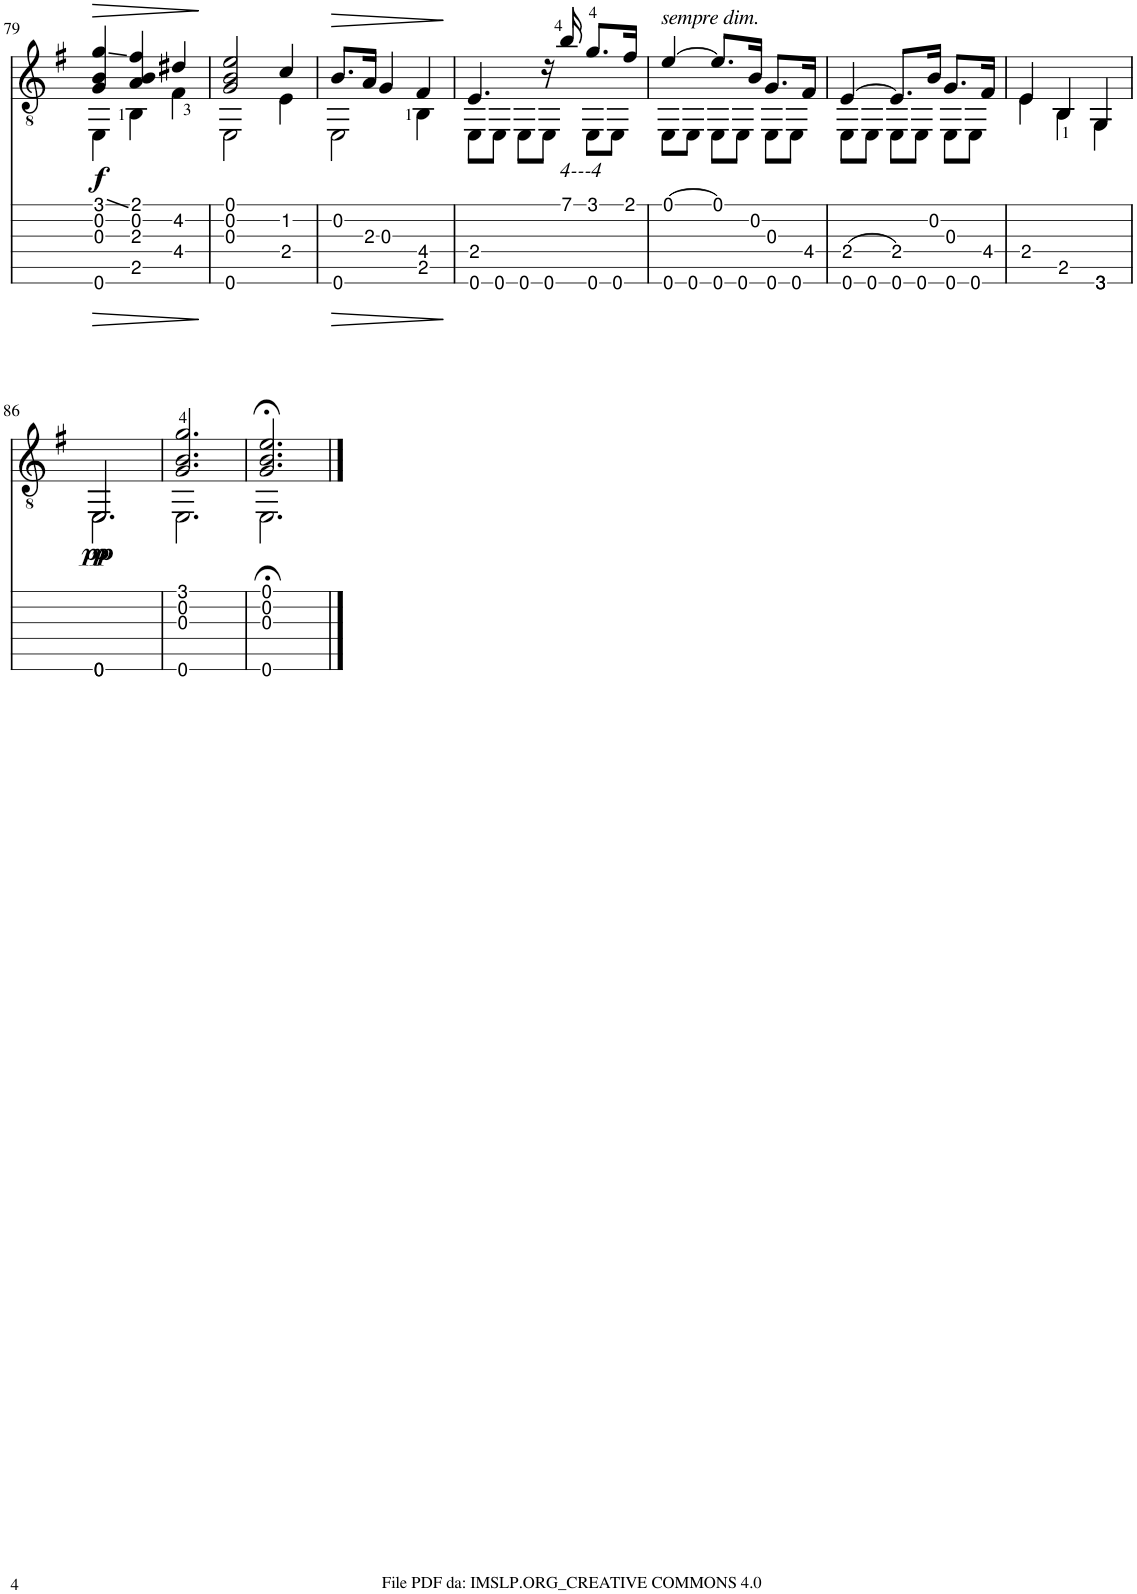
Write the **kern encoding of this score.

**kern	**kern	**dynam
*part1	*part1	*part1
*staff2	*staff1	*staff1/2
*I"Guitar	*	*
*I'Guit.	*	*
!!LO:PB:g=z
*	*clefGv2	*
*k[f#]	*k[f#]	*
*M3/4	*M3/4	*
=79	=79	=79
!	!	!LO:HP:b=2
*^	*	*
!	!	!	!LO:HP:n=1:b
*	*	*^	*
!	!	!	!	!LO:DY:n=1:b
4G 4B 4g	4EE	4G/ 4B/ 4g/	4EE\	> > f
4A 4B 4f#	4BB	4A/ 4B/ 4f#/	4BB\	.
4d#	4F#	4d#X/	4F#\	.
*v	*v	*	*	*
*	*v	*v	*
.	.	]
=80	=80	=80
*^	*^	*
2G 2B 2e	2EE	2G/ 2B/ 2e/	2EE\	.
4c	4E	4c/	4E\	.
=81	=81	=81	=81	=81
!	!	!	!	!LO:HP:b
8.BL	2EE	8.B/L	2EE\	>
16AJk	.	16A/Jk	.	.
4G	.	4G/	.	.
4F#	4BB	4F#/	4BB\	.
*v	*v	*	*	*
*	*v	*v	*
.	.	] ]
=82	=82	=82
*^	*^	*
4.E	8EEL	4.E/	8EE\L	.
.	8EEJ	.	8EE\J	.
.	8EEL	.	8EE\L	.
16r	8EEJ	16r	8EE\J	.
!LO:TX:a:i:t=4---4	!	!	!	!
16b	.	16b/	.	.
8.gL	8EEL	8.g/L	8EE\L	.
.	8EEJ	.	8EE\J	.
16f#Jk	.	16f#/Jk	.	.
=83	=83	=83	=83	=83
!	!	!LO:TX:a:i:t=sempre dim.	!	!
[4e	8EEL	[4e/	8EE\L	.
.	8EEJ	.	8EE\J	.
8.eL]	8EEL	8.e/L]	8EE\L	.
.	8EEJ	.	8EE\J	.
16BJk	.	16B/Jk	.	.
8.GL	8EEL	8.G/L	8EE\L	.
.	8EEJ	.	8EE\J	.
16F#Jk	.	16F#/Jk	.	.
=84	=84	=84	=84	=84
[4E	8EEL	[4E/	8EE\L	.
.	8EEJ	.	8EE\J	.
8.EL]	8EEL	8.E/L]	8EE\L	.
.	8EEJ	.	8EE\J	.
16BJk	.	16B/Jk	.	.
8.GL	8EEL	8.G/L	8EE\L	.
.	8EEJ	.	8EE\J	.
16F#Jk	.	16F#/Jk	.	.
=85	=85	=85	=85	=85
4E	4E	4E/	4E\	.
4BB	4BB	4BB/	4BB\	.
4GG	4GG	4GG/	4GG\	.
!!LO:LB:g=z	!!
=86	=86	=86	=86	=86
!	!	!	!	!LO:DY:a=2
!	!	!	!	!LO:DY:n=1:a=2
2.EE	2.EE	2.EE/	2.EE\	p pp
=87	=87	=87	=87	=87
2.G 2.B 2.g	2.EE	2.G/ 2.B/ 2.g/	2.EE\	.
=88	=88	=88	=88	=88
2.G;< 2.B;< 2.e;<	2.EE	2.G/;< 2.B/;< 2.e/;<	2.EE\	.
*v	*v	*	*	*
*	*v	*v	*
==	==	==
*-	*-	*-
